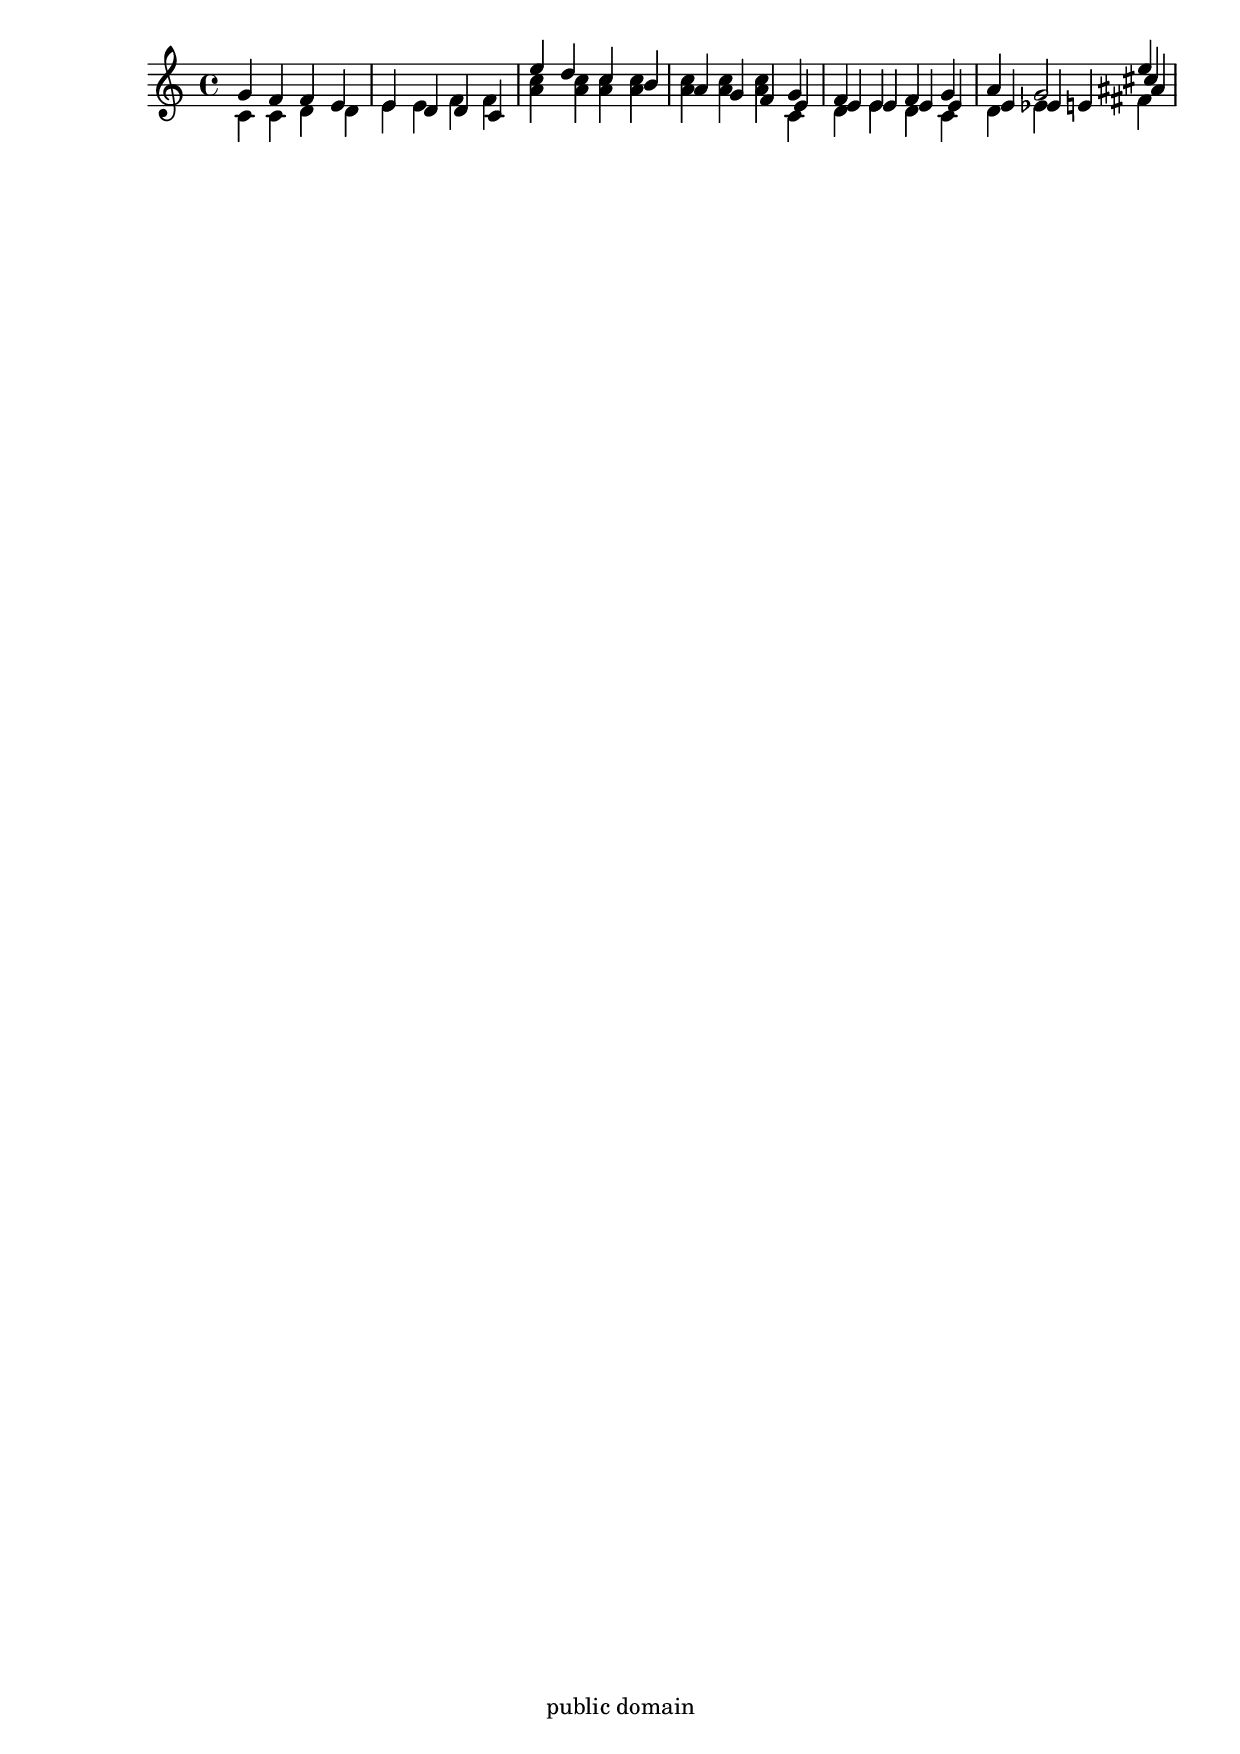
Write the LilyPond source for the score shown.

#(ly:set-option 'old-relative)
\version "2.2.0"
\header{
texidoc="
In addition to normal collision rules, there is support for polyphony, 
where the collosion are avoided by shifting middle voices horizontally.
"
filename = 	 "collisions.ly"
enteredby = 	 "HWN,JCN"
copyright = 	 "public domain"
}


twovoice =
\notes \relative c' \context Staff \notes << 
	 {  g4 f f e e d d c } 
\\ {  c4 c  d d e e f f }
>>

twovoicechords = \context Staff \notes <<
 \relative c' {
 e4 d c b a g f
	}\\
 \relative c' {
	 <a c>4 <a c>4 <a c>4 <a c>4 <a c>
		<a c> <a c>  
	}
>>


threevoice = \context Staff \notes <<
	 { g4 f e f g a g2 } \\
	 {  c4 d e d c d es } \\
	 { e4 e e e e e e e  }
>>

hairyChord = \context Staff \notes \relative c''
    << e \\
      fis, \\
      cis' \\
      \\
      ais
      >>


\score{
	\notes { \transpose c c' {
	   \twovoice
	   \twovoicechords
	   \threevoice   }
	 \hairyChord
	}
	
%	\midi { \tempo 4:80 }
}

